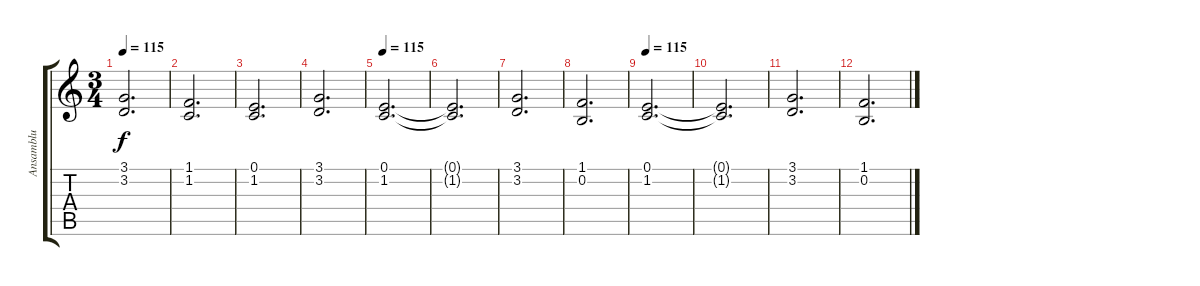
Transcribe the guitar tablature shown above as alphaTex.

\track ("Ansamblu" "Ansamblu") {instrument stringensemble1}
\staff {score tabs}
\tuning (E4 B3 G3 D3 A2 E2) {hide}
\ts (3 4)
\tempo 115
\clef g2
\ks c
(3.1 3.2).2{d dy f} |
(1.1 1.2).2{d} |
(0.1 1.2).2{d} |
(3.1 3.2).2{d} |
\tempo 115
(0.1 1.2).2{d} |
(0.1{t} 1.2{t}).2{d} |
(3.1 3.2).2{d} |
(1.1 0.2).2{d} |
\tempo 115
(0.1 1.2).2{d} |
(0.1{t} 1.2{t}).2{d} |
(3.1 3.2).2{d} |
(1.1 0.2).2{d}
